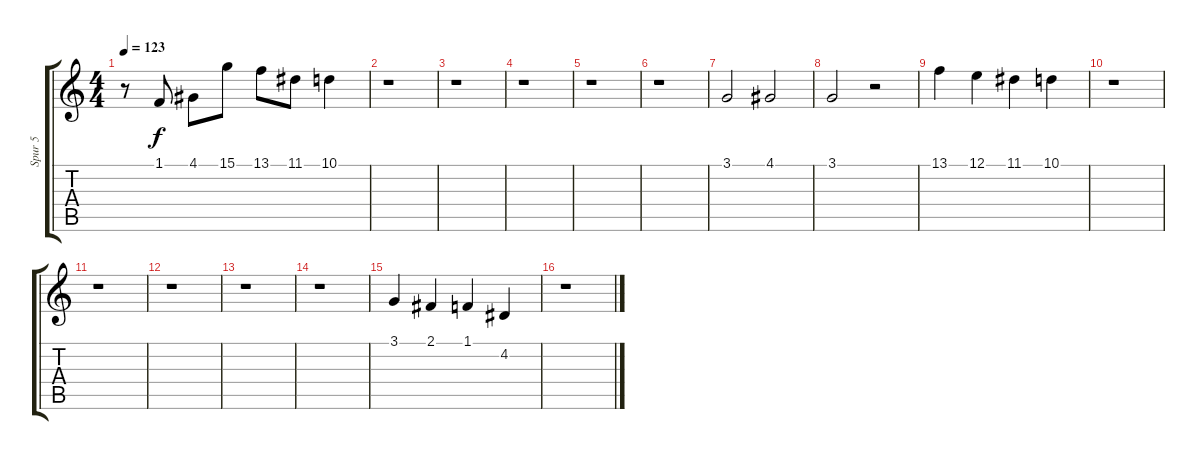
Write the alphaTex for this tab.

\track ("Spur 5" "Spur 5") {instrument trumpet}
\staff {score tabs}
\tuning (E4 B3 G3 D3 A2 E2) {hide}
\ts (4 4)
\tempo 123
\clef g2
\ks c
r.8{dy f} 1.1.8 4.1.8 15.1.8 13.1.8 11.1.8 10.1.4 |
r.1 |
r.1 |
r.1 |
r.1 |
r.1 |
3.1.2 4.1.2 |
3.1.2 r.2 |
13.1.4 12.1.4 11.1.4 10.1.4 |
r.1 |
r.1 |
r.1 |
r.1 |
r.1 |
3.1.4 2.1.4 1.1.4 4.2.4 |
r.1
